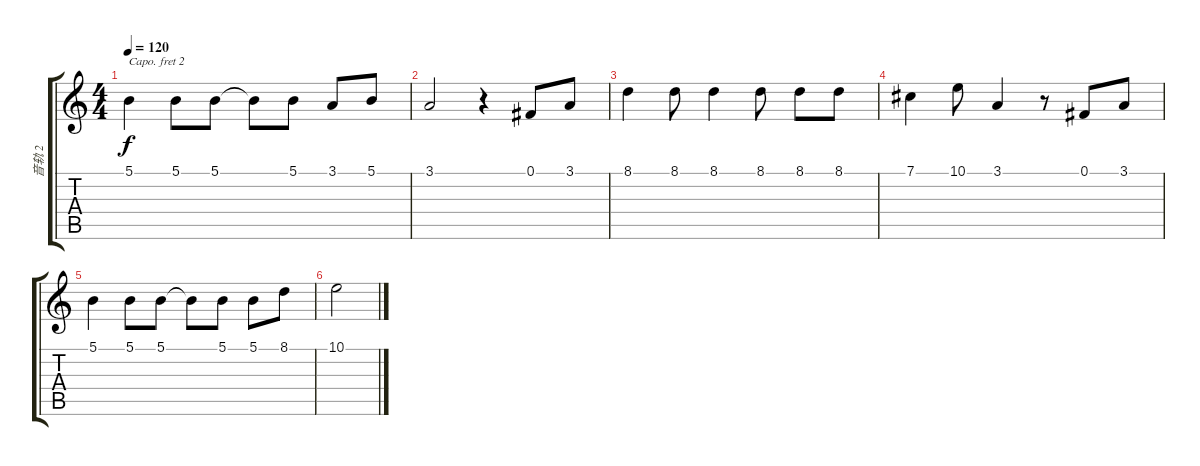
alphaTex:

\track ("音轨 2" "音轨 2") {instrument electricgrandpiano}
\staff {score tabs}
\capo 2
\tuning (E4 B3 G3 D3 A2 E2) {hide}
\ts (4 4)
\tempo 120
\clef g2
\ks c
5.1.4{dy f} 5.1.8 5.1.8 5.1{t}.8 5.1.8 3.1.8 5.1.8 |
3.1.2 r.4 0.1.8 3.1.8 |
8.1.4 8.1.8 8.1.4 8.1.8 8.1.8 8.1.8 |
7.1.4 10.1.8 3.1.4 r.8 0.1.8 3.1.8 |
5.1.4 5.1.8 5.1.8 5.1{t}.8 5.1.8 5.1.8 8.1.8 |
10.1.2
